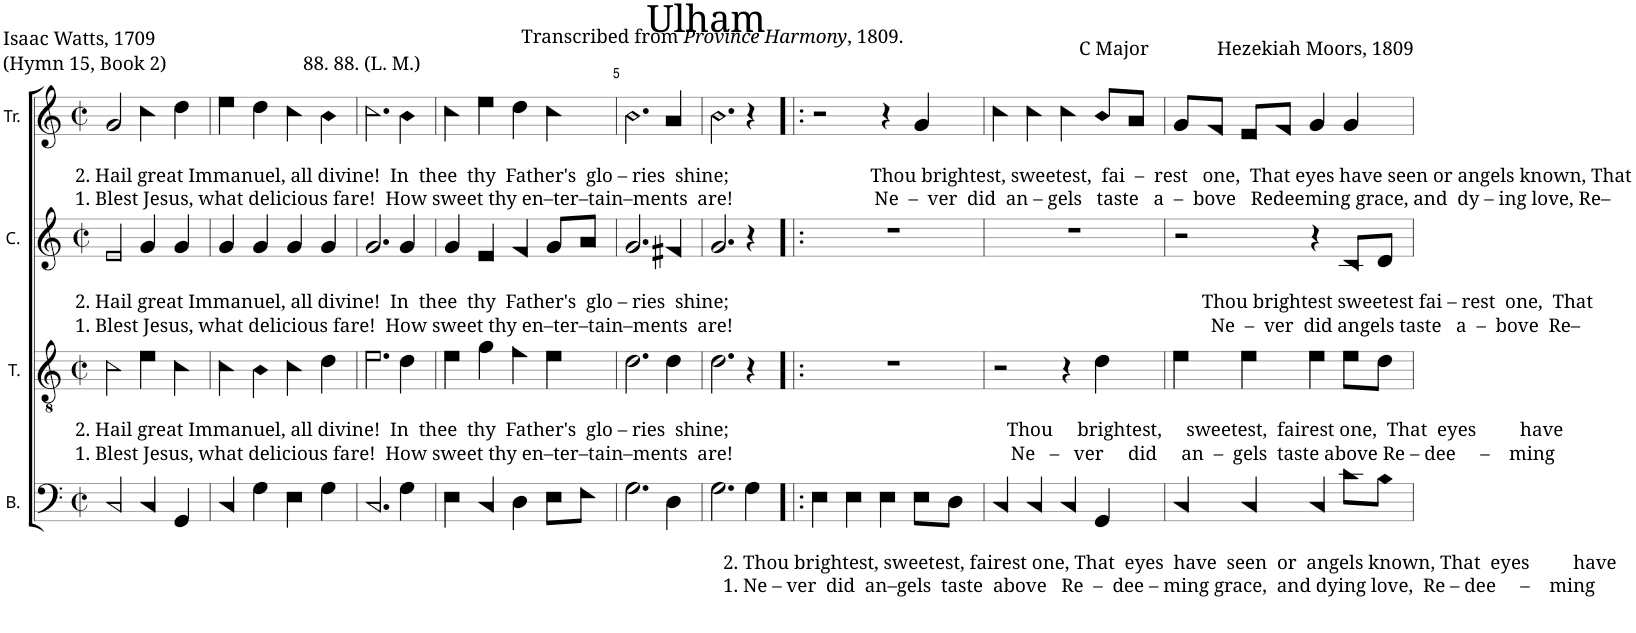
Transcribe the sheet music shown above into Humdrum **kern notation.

**kern	**kern	**kern	**kern
*part4	*part3	*part2	*part1
*staff4	*staff3	*staff2	*staff1
*I"B.	*I"T.	*I"C.	*I"Tr.
*I'B.	*I'T.	*I'C.	*I'Tr.
*clefF4	*clefGv2	*clefG2	*clefG2
*k[]	*k[]	*k[]	*k[]
*M2/2	*M2/2	*M2/2	*M2/2
*met(c|)	*met(c|)	*met(c|)	*met(c|)
=1	=1	=1	=1
!	!	!	!LO:TX:b:t=2. Hail great Immanuel, all divine!  In  thee  thy  Father's  glo – ries  shine;                             Thou brightest, sweetest,  fai  –  rest   one,  That eyes have seen or angels known, That
!	!	!	!LO:TX:b:t=1. Blest Jesus, what delicious fare!  How sweet thy en–ter–tain–ments  are!                             Ne  –  ver  did  an – gels   taste   a  –  bove   Redeeming grace, and  dy – ing love, Re–
!	!	!LO:TX:b:t=2. Hail great Immanuel, all divine!  In  thee  thy  Father's  glo – ries  shine;                                                                                                 Thou brightest sweetest fai – rest  one,  That	!
!	!	!LO:TX:b:t=1. Blest Jesus, what delicious fare!  How sweet thy en–ter–tain–ments  are!                                                                                                  Ne  –  ver  did angels taste   a  –  bove  Re–	!
!	!LO:TX:b:t=2. Hail great Immanuel, all divine!  In  thee  thy  Father's  glo – ries  shine;                                                         Thou     brightest,     sweetest,  fairest one,  That  eyes         have	!	!
!	!LO:TX:b:t=1. Blest Jesus, what delicious fare!  How sweet thy en–ter–tain–ments  are!                                                         Ne   –   ver     did     an  –  gels  taste above Re – dee     –    ming	!	!
2C!/	2c!\	2e!/	2g!/
4C!/	4e!\	4g!/	4cc!\
4GG!/	4c!\	4g!/	4dd!\
=2	=2	=2	=2
4C!/	4c!\	4g!/	4ee!\
4G!\	4B!\	4g!/	4dd!\
4E!\	4c!\	4g!/	4cc!\
4G!\	4d!\	4g!/	4b!\
=3	=3	=3	=3
2.C!/	2.e!\	2.g!/	2.cc!\
4G!\	4d!\	4g!/	4b!\
=4	=4	=4	=4
4E!\	4e!\	4g!/	4cc!\
4C!/	4g!\	4e!/	4ee!\
4D!\	4f!\	4f!/	4dd!\
8E!\L	4e!\	8g!/L	4cc!\
8F!\J	.	8a!/J	.
=5	=5	=5	=5
2.G!\	2.d!\	2.g!/	2.b!\
4D!\	4d!\	4f#X!/	4a!/
=6	=6	=6	=6
2.G!\	2.d!\	2.g!/	2.b!\
!LO:TX:b:t=2. Thou brightest, sweetest, fairest one, That  eyes  have  seen  or  angels known, That  eyes         have	!	!	!
!LO:TX:b:t=1. Ne – ver  did  an–gels  taste  above   Re  –  dee – ming grace,  and dying love,  Re – dee     –    ming	!	!	!
4G!\	4r	4r	4r
=7!|:	=7!|:	=7!|:	=7!|:
4E!\	1r	1r	2r
4E!\	.	.	.
4E!\	.	.	4r
8E!\L	.	.	4g!/
8D!\J	.	.	.
=8	=8	=8	=8
4C!/	2r	1r	4cc!\
4C!/	.	.	4cc!\
4C!/	4r	.	4cc!\
4GG!/	4d!\	.	8b!/L
.	.	.	8a!/J
=9	=9	=9	=9
4C!/	4e!\	2r	8g!/L
.	.	.	8f!/J
4C!/	4e!\	.	8e!/L
.	.	.	8f!/J
4C!/	4e!\	4r	4g!/
8c!\L	8e!\L	8c!/L	4g!/
8B!\J	8d!\J	8d!/J	.
=	=	=	=
*-	*-	*-	*-
